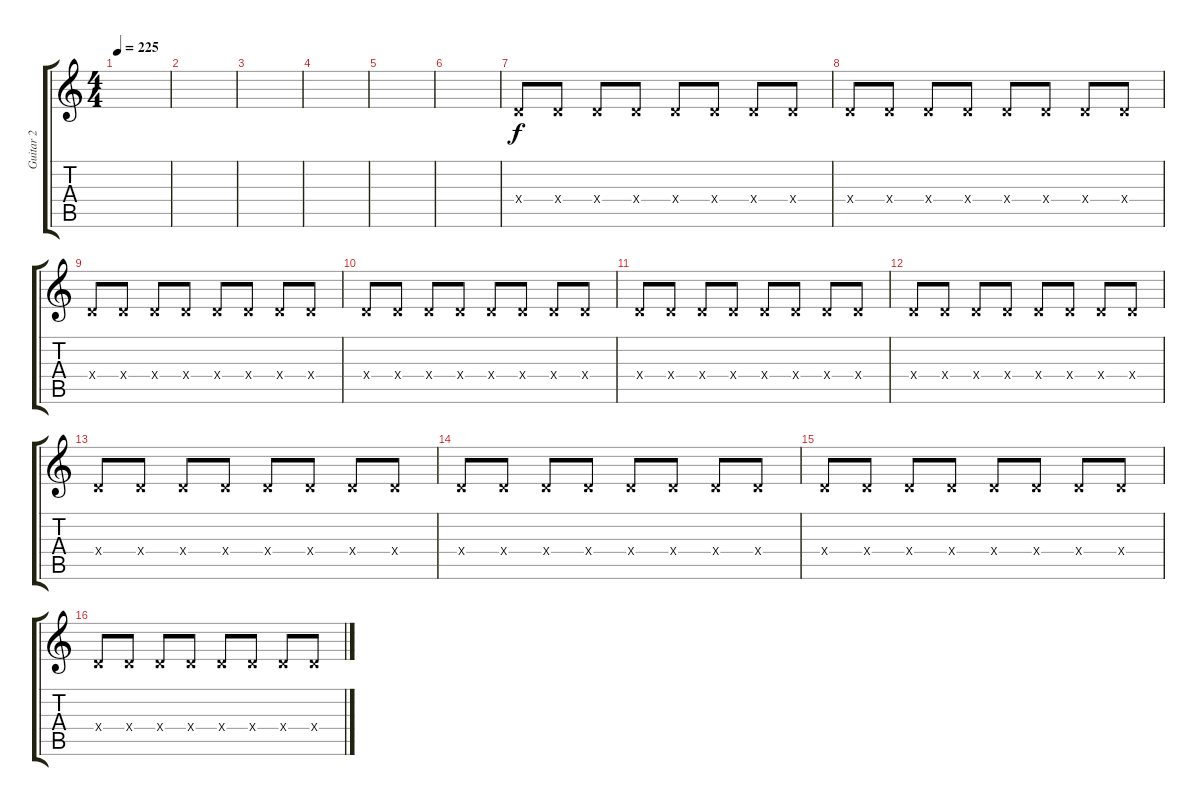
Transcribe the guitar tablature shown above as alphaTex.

\track ("Guitar 2" "Guitar 2") {instrument distortionguitar}
\staff {score tabs}
\tuning (E4 B3 G3 D3 A2 E2) {hide}
\ts (4 4)
\tempo 225
\clef g2
\ks c
|
|
|
|
|
|
0.4{x}.8 0.4{x}.8 0.4{x}.8 0.4{x}.8 0.4{x}.8 0.4{x}.8 0.4{x}.8 0.4{x}.8 |
0.4{x}.8 0.4{x}.8 0.4{x}.8 0.4{x}.8 0.4{x}.8 0.4{x}.8 0.4{x}.8 0.4{x}.8 |
0.4{x}.8 0.4{x}.8 0.4{x}.8 0.4{x}.8 0.4{x}.8 0.4{x}.8 0.4{x}.8 0.4{x}.8 |
0.4{x}.8 0.4{x}.8 0.4{x}.8 0.4{x}.8 0.4{x}.8 0.4{x}.8 0.4{x}.8 0.4{x}.8 |
0.4{x}.8 0.4{x}.8 0.4{x}.8 0.4{x}.8 0.4{x}.8 0.4{x}.8 0.4{x}.8 0.4{x}.8 |
0.4{x}.8 0.4{x}.8 0.4{x}.8 0.4{x}.8 0.4{x}.8 0.4{x}.8 0.4{x}.8 0.4{x}.8 |
0.4{x}.8 0.4{x}.8 0.4{x}.8 0.4{x}.8 0.4{x}.8 0.4{x}.8 0.4{x}.8 0.4{x}.8 |
0.4{x}.8 0.4{x}.8 0.4{x}.8 0.4{x}.8 0.4{x}.8 0.4{x}.8 0.4{x}.8 0.4{x}.8 |
0.4{x}.8 0.4{x}.8 0.4{x}.8 0.4{x}.8 0.4{x}.8 0.4{x}.8 0.4{x}.8 0.4{x}.8 |
0.4{x}.8 0.4{x}.8 0.4{x}.8 0.4{x}.8 0.4{x}.8 0.4{x}.8 0.4{x}.8 0.4{x}.8
